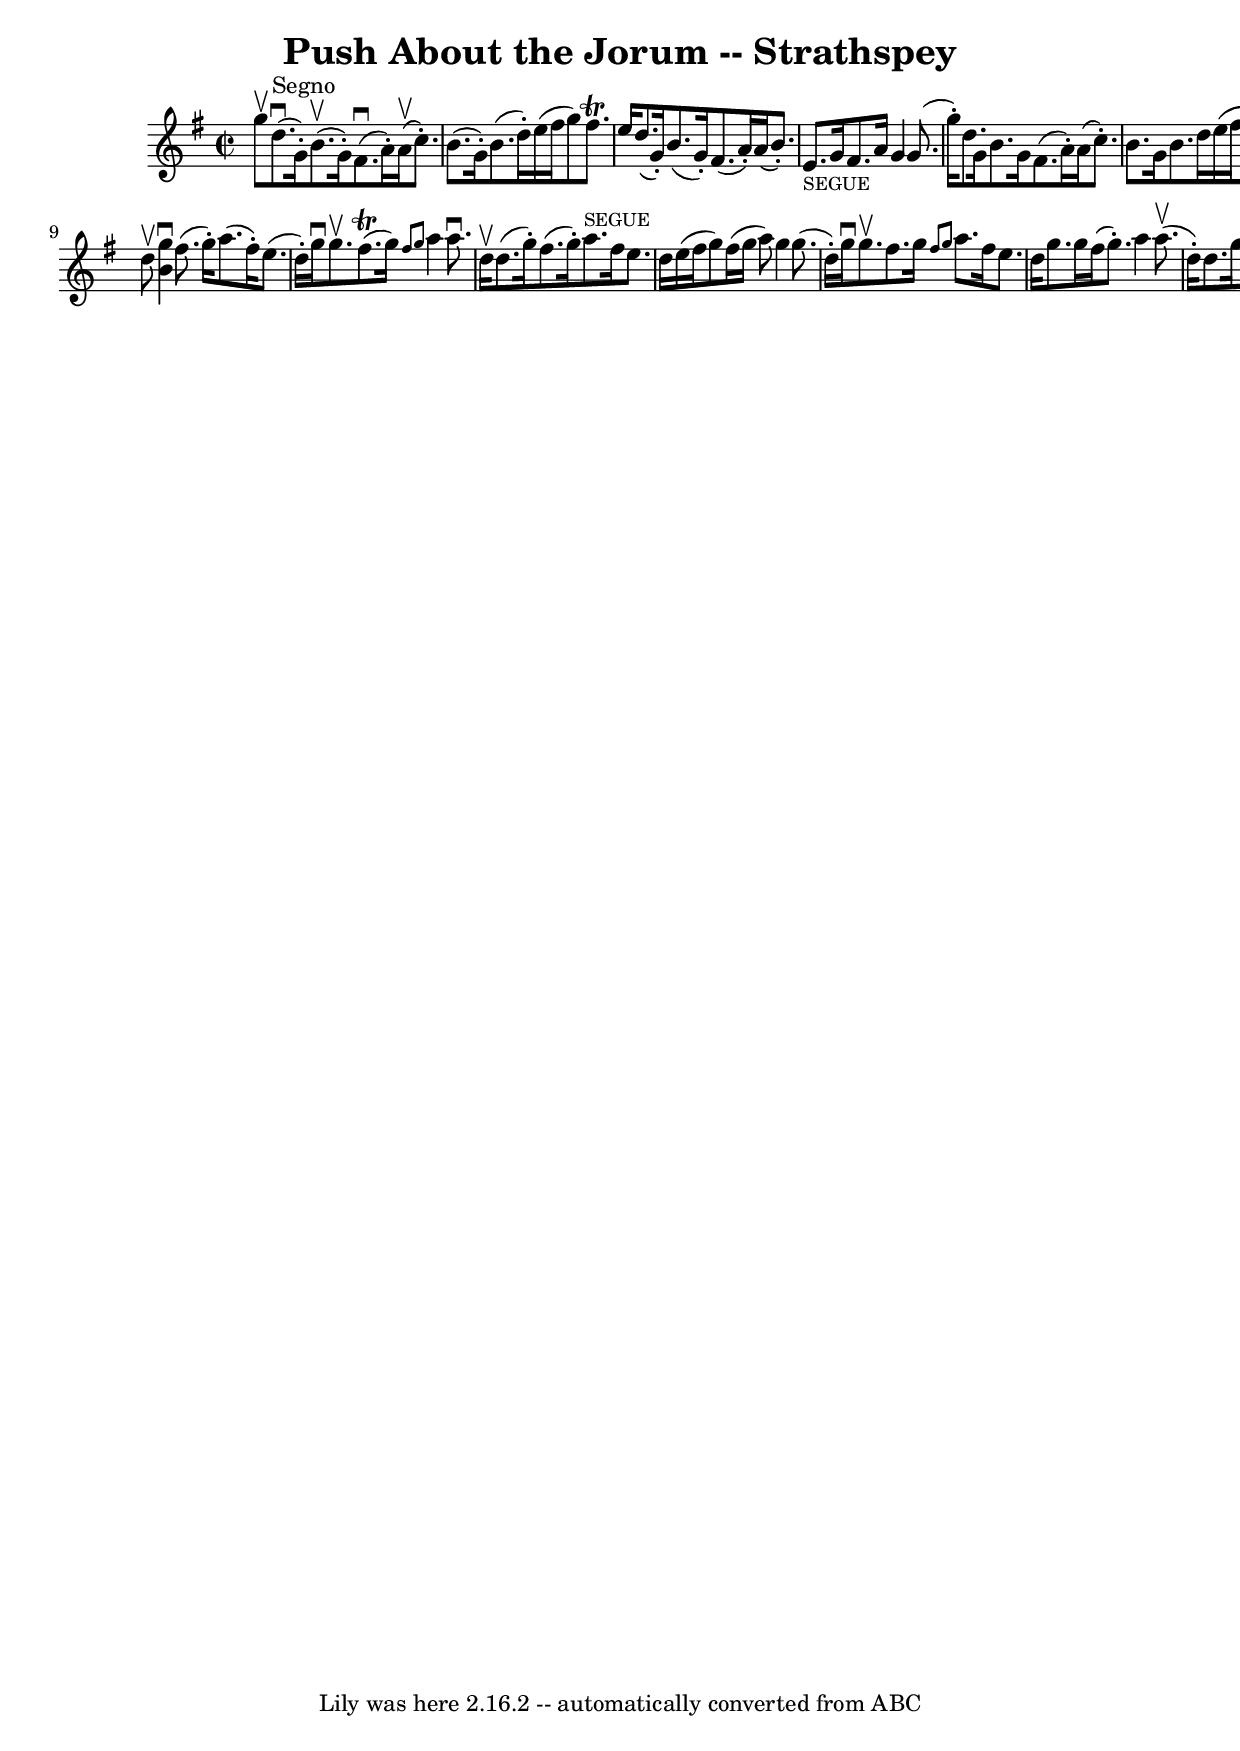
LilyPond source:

\version "2.16.2"
\include "Mammoth.ily"
\header {
  %% book = "Ryan's Mammoth Collection"
  crossRefNumber = "1"
  footnotes = "\\\\161 958"
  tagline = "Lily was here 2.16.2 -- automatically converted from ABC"
  title = "Push About the Jorum -- Strathspey"

}
voicedefault =  {


  \override Staff.TimeSignature #'style = #'C
  \time 2/2 
  \key g \major
  g''8^\upbow   |
  d''8.^"Segno"^\downbow(
  g'16 -.) b'8.^\upbow(g'16 -.) fis'8.^\downbow(a'16 -.)   
  a'16^\upbow(c''8. -.)   |
  b'8. (g'16 -.) b'8. (d''16 
  -.) e''16 (fis''16 g''8) fis''8.^\trill e''16    |
  
  d''8. (g'16 -.) b'8. (g'16 -.) fis'8. (a'16 -.) a'16 (
  b'8. -.)   |
  e'8._\segue g'16 fis'8. a'16 g'4 g'8. 
  (g''16 -.)   |
  d''8. g'16 b'8. g'16 fis'8. (a'16 
  -.) a'16 (c''8. -.)   |
  b'8. g'16 b'8. d''16    
  e''16 (fis''16 g''8) fis''8. (^\trill e''16)   |
  
  d''8. g'16 b'8. g'16 fis'8. (a'16 -.) a'16 (b'8. -.)   
  |
  e'8. g'16 fis'8. a'16 g'4 g'8    \bar "|." d''8^\upbow |
  << b'4^\downbow g''4   >> fis''8. (g''16 -.)   
  a''8. (fis''16 -.) e''8. (d''16 -.)   |
  g''16^\downbow   
  g''8.^\upbow fis''8. (^\trill g''16) \grace { fis''8 g''8  
					      }   
  a''4 a''8.^\downbow d''16^\upbow   |
  d''8. (g''16 -.)   
  fis''8. (g''16 -.) a''8.^\segue fis''16 e''8. d''16    
  |
  e''16 (fis''16 g''8) fis''16 (g''16 a''8) g''4 
  g''8. (d''16 -.)   |
  g''16^\downbow g''8.^\upbow   
  fis''8. g''16  \grace { fis''8 g''8  
			} a''8. fis''16 e''8.    
  d''16    |
  g''8. g''16 fis''16 (g''8. -.) a''4 a''8.^\upbow(d''16 -.)   |
  d''8. g''16 fis''8. g''16    
  a''8. fis''16 e''8. d''16    |
  e''8. (g''16 -.)   
  fis''8. (a''16 -.) g''8. (b''16 -.) e''8. (g''16 -.)   

}

\score{
  <<

    \context Staff="default"
    {
      \voicedefault 
      
    }

  >>
  \layout {
    
  }
  \midi {
  }

}
